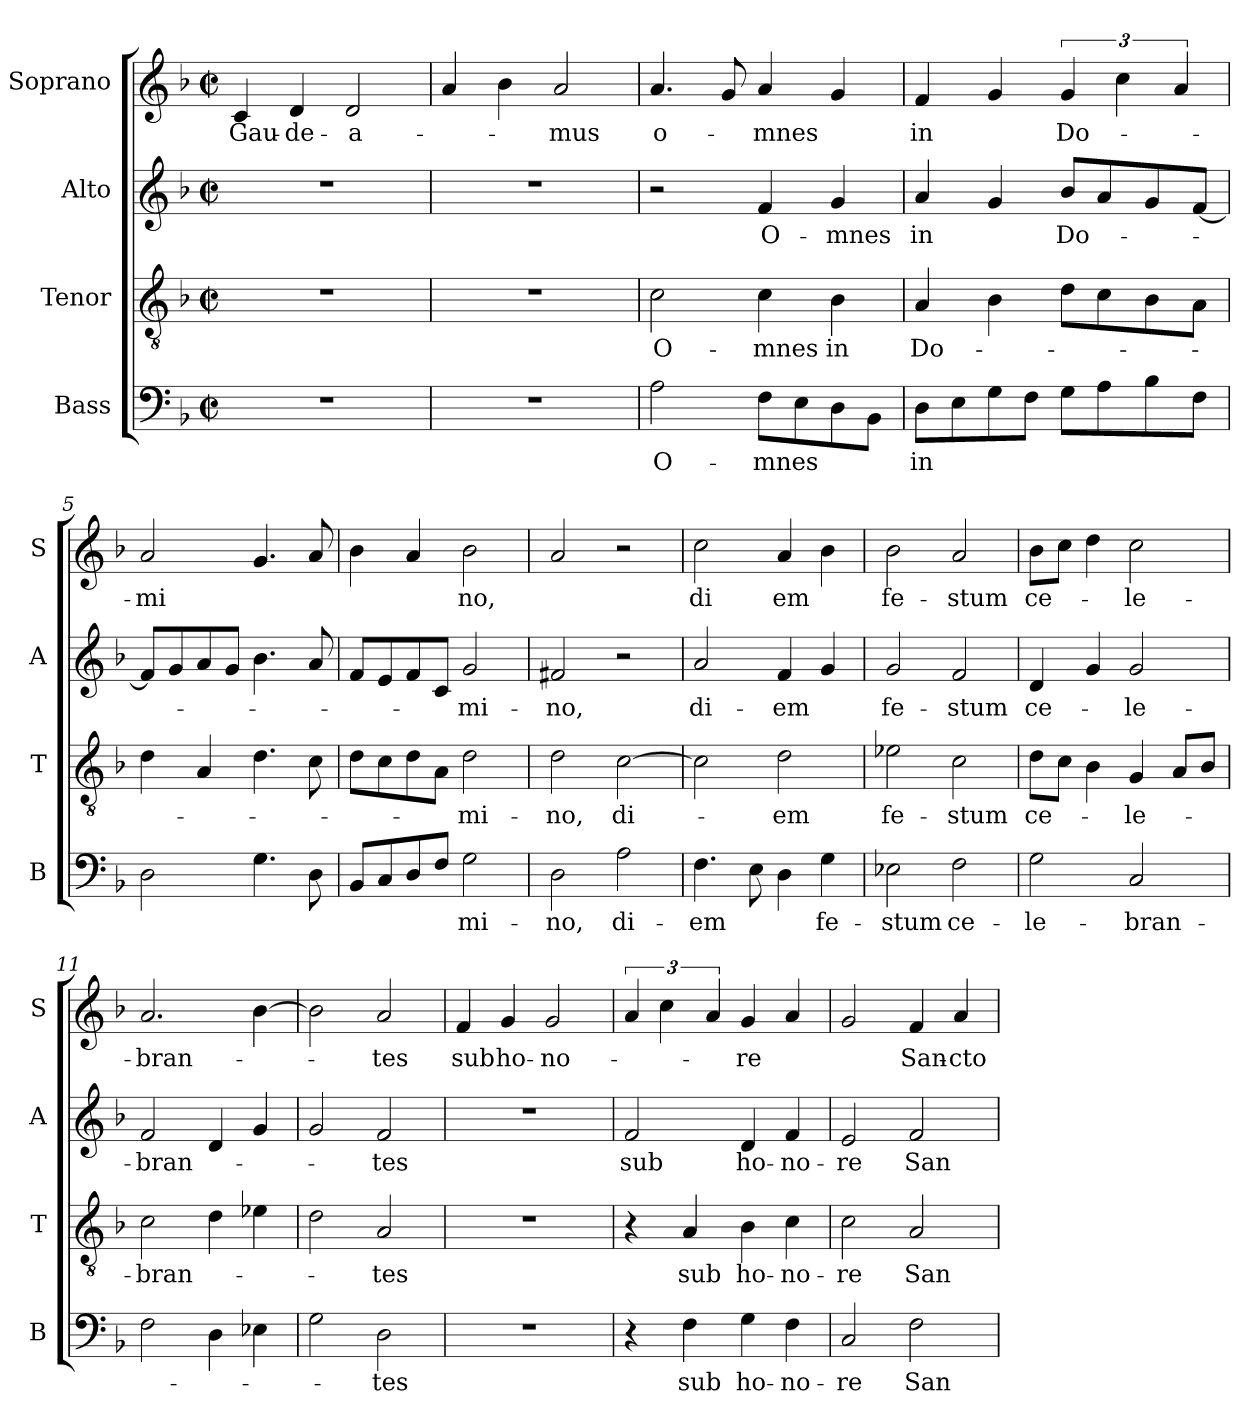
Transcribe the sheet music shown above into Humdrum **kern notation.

**kern	**text	**kern	**text	**kern	**text	**kern	**text
*part4	*part4	*part3	*part3	*part2	*part2	*part1	*part1
*staff4	*staff4	*staff3	*staff3	*staff2	*staff2	*staff1	*staff1
*I"Bass	*	*I"Tenor	*	*I"Alto	*	*I"Soprano	*
*I'B	*	*I'T	*	*I'A	*	*I'S	*
*clefF4	*	*clefGv2	*	*clefG2	*	*clefG2	*
*k[b-]	*	*k[b-]	*	*k[b-]	*	*k[b-]	*
*F:	*	*F:	*	*F:	*	*F:	*
*M2/2	*	*M2/2	*	*M2/2	*	*M2/2	*
*met(c|)	*	*met(c|)	*	*met(c|)	*	*met(c|)	*
=1	=1	=1	=1	=1	=1	=1	=1
1r	.	1r	.	1r	.	4c/	Gau-
.	.	.	.	.	.	4d/	-de-
.	.	.	.	.	.	2d/	-a-
=2	=2	=2	=2	=2	=2	=2	=2
1r	.	1r	.	1r	.	4a/	.
.	.	.	.	.	.	4b-\	.
.	.	.	.	.	.	2a/	-mus
=3	=3	=3	=3	=3	=3	=3	=3
2A\	O-	2c\	O-	2r	.	4.a/	o-
.	.	.	.	.	.	8g/	.
8F\L	-mnes	4c\	-mnes	4f/	O-	4a/	-mnes
8E\	.	.	.	.	.	.	.
8D\	.	4B-\	in	4g/	-mnes	4g/	.
8BB-\J	.	.	.	.	.	.	.
=4	=4	=4	=4	=4	=4	=4	=4
8D\L	in	4A/	Do-	4a/	in	4f/	in
8E\	.	.	.	.	.	.	.
8G\	.	4B-\	.	4g/	.	4g/	.
8F\J	.	.	.	.	.	.	.
8G\L	.	8d\L	.	8b-/L	Do-	6g/	Do-
8A\	.	8c\	.	8a/	.	.	.
.	.	.	.	.	.	6cc\	.
8B-\	.	8B-\	.	8g/	.	.	.
.	.	.	.	.	.	6a/	.
8F\J	.	8A\J	.	[8f/J	.	.	.
=5	=5	=5	=5	=5	=5	=5	=5
2D\	.	4d\	.	8f/L]	.	2a/	-mi
.	.	.	.	8g/	.	.	.
.	.	4A/	.	8a/	.	.	.
.	.	.	.	8g/J	.	.	.
4.G\	.	4.d\	.	4.b-\	.	4.g/	.
8D\	.	8c\	.	8a/	.	8a/	.
!!LO:LB:g=z
=6	=6	=6	=6	=6	=6	=6	=6
8BB-/L	.	8d\L	.	8f/L	.	4b-\	.
8C/	.	8c\	.	8e/	.	.	.
8D/	.	8d\	.	8f/	.	4a/	.
8F/J	.	8A\J	.	8c/J	.	.	.
2G\	mi-	2d\	-mi-	2g/	-mi-	2b-\	no,
=7	=7	=7	=7	=7	=7	=7	=7
2D\	-no,	2d\	-no,	2f#X/	-no,	2a/	.
2A\	di-	[2c\	di-	2r	.	2r	.
=8	=8	=8	=8	=8	=8	=8	=8
4.F\	-em	2c\]	.	2a/	di-	2cc\	di
8E\	.	.	.	.	.	.	.
4D\	.	2d\	-em	4f/	-em	4a/	em
4G\	fe-	.	.	4g/	.	4b-\	.
=9	=9	=9	=9	=9	=9	=9	=9
2E-X\	-stum	2e-X\	fe-	2g/	fe-	2b-\	fe-
2F\	ce-	2c\	-stum	2f/	-stum	2a/	-stum
=10	=10	=10	=10	=10	=10	=10	=10
2G\	-le-	8d\L	ce-	4d/	ce-	8b-\L	ce-
.	.	8c\J	.	.	.	8cc\J	.
.	.	4B-\	.	4g/	.	4dd\	.
2C/	-bran-	4G/	-le-	2g/	-le-	2cc\	-le-
.	.	8A/L	.	.	.	.	.
.	.	8B-/J	.	.	.	.	.
=11	=11	=11	=11	=11	=11	=11	=11
2F\	.	2c\	-bran-	2f/	-bran-	2.a/	-bran-
4D\	.	4d\	.	4d/	.	.	.
4E-X\	.	4e-X\	.	4g/	.	[4b-\	.
!!LO:LB:g=z
=12	=12	=12	=12	=12	=12	=12	=12
2G\	.	2d\	.	2g/	.	2b-\]	.
2D\	-tes	2A/	-tes	2f/	-tes	2a/	-tes
=13	=13	=13	=13	=13	=13	=13	=13
1r	.	1r	.	1r	.	4f/	sub
.	.	.	.	.	.	4g/	ho-
.	.	.	.	.	.	2g/	-no-
=14	=14	=14	=14	=14	=14	=14	=14
4r	.	4r	.	2f/	sub	6a/	.
.	.	.	.	.	.	6cc\	.
4F\	sub	4A/	sub	.	.	.	.
.	.	.	.	.	.	6a/	.
4G\	ho-	4B-\	ho-	4d/	ho-	4g/	-re
4F\	-no-	4c\	-no-	4f/	-no-	4a/	.
=15	=15	=15	=15	=15	=15	=15	=15
2C/	-re	2c\	-re	2e/	-re	2g/	.
2F\	San-	2A/	San-	2f/	San-	4f/	San-
.	.	.	.	.	.	4a/	-cto-
=	=	=	=	=	=	=	=
*-	*-	*-	*-	*-	*-	*-	*-
